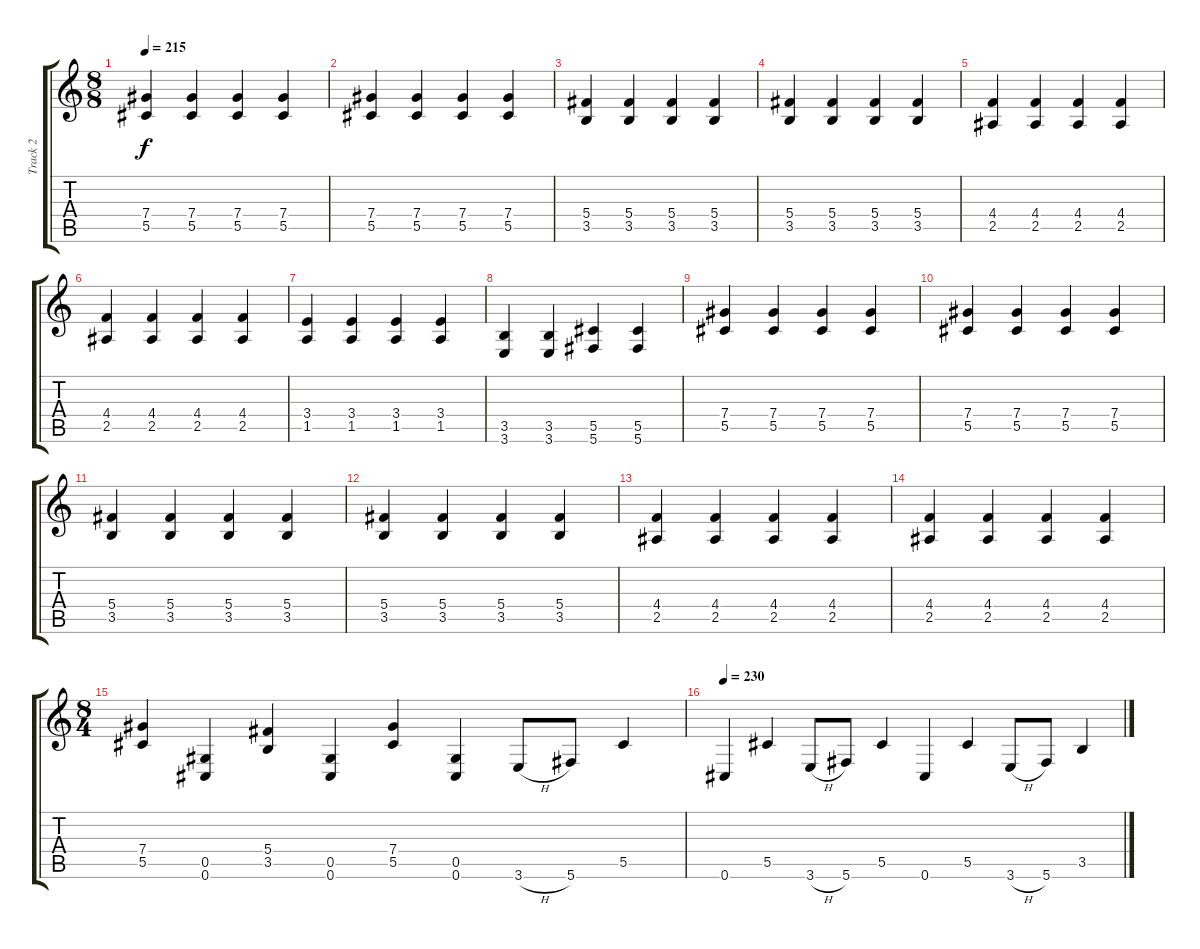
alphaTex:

\track ("Track 2" "Track 2") {instrument distortionguitar}
\staff {score tabs}
\tuning (Eb4 Bb3 Gb3 Db3 Ab2 Db2) {hide}
\ts (8 8)
\tempo 215
\clef g2
\ks c
(7.4 5.5).4{dy f} (7.4 5.5).4 (7.4 5.5).4 (7.4 5.5).4 |
(7.4 5.5).4 (7.4 5.5).4 (7.4 5.5).4 (7.4 5.5).4 |
(5.4 3.5).4 (5.4 3.5).4 (5.4 3.5).4 (5.4 3.5).4 |
(5.4 3.5).4 (5.4 3.5).4 (5.4 3.5).4 (5.4 3.5).4 |
(4.4 2.5).4 (4.4 2.5).4 (4.4 2.5).4 (4.4 2.5).4 |
(4.4 2.5).4 (4.4 2.5).4 (4.4 2.5).4 (4.4 2.5).4 |
(3.4 1.5).4 (3.4 1.5).4 (3.4 1.5).4 (3.4 1.5).4 |
(3.5 3.6).4 (3.5 3.6).4 (5.5 5.6).4 (5.5 5.6).4 |
(7.4 5.5).4 (7.4 5.5).4 (7.4 5.5).4 (7.4 5.5).4 |
(7.4 5.5).4 (7.4 5.5).4 (7.4 5.5).4 (7.4 5.5).4 |
(5.4 3.5).4 (5.4 3.5).4 (5.4 3.5).4 (5.4 3.5).4 |
(5.4 3.5).4 (5.4 3.5).4 (5.4 3.5).4 (5.4 3.5).4 |
(4.4 2.5).4 (4.4 2.5).4 (4.4 2.5).4 (4.4 2.5).4 |
(4.4 2.5).4 (4.4 2.5).4 (4.4 2.5).4 (4.4 2.5).4 |
\ts (8 4)
(7.4 5.5).4 (0.5 0.6).4 (5.4 3.5).4 (0.5 0.6).4 (7.4 5.5).4 (0.5 0.6).4 3.6{h}.8 5.6.8 5.5.4 |
\tempo 230
0.6.4 5.5.4 3.6{h}.8 5.6.8 5.5.4 0.6.4 5.5.4 3.6{h}.8 5.6.8 3.5.4
